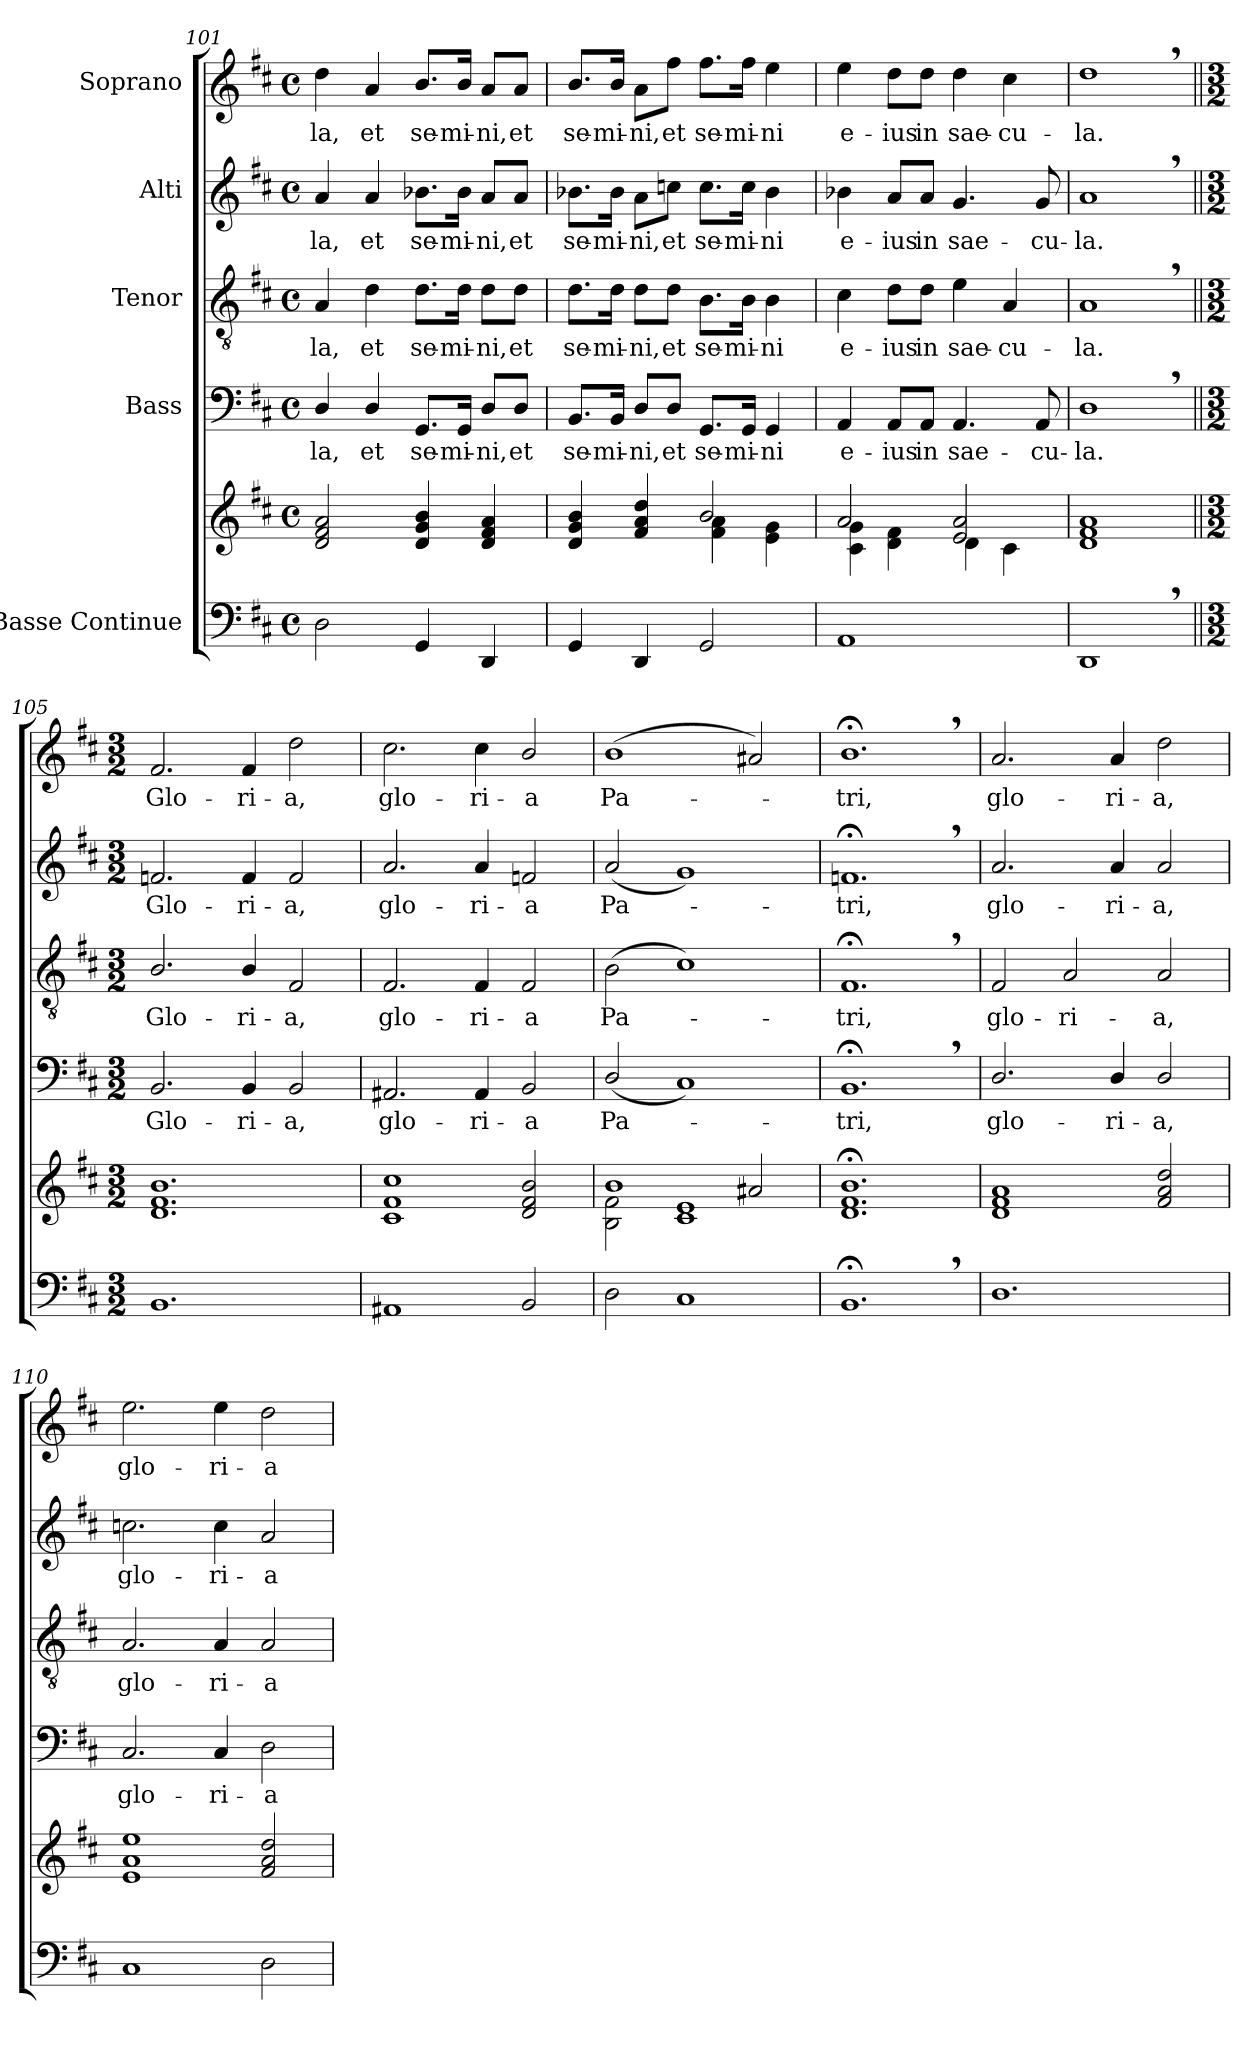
**kern	**kern	**kern	**text	**kern	**text	**kern	**text	**kern	**text
*part5	*part5	*part4	*part4	*part3	*part3	*part2	*part2	*part1	*part1
*staff6	*staff5	*staff4	*staff4	*staff3	*staff3	*staff2	*staff2	*staff1	*staff1
*I"Basse Continue	*	*I"Bass	*	*I"Tenor	*	*I"Alti	*	*I"Soprano	*
!!LO:LB:g=z
*clefF4	*clefG2	*clefF4	*	*clefGv2	*	*clefG2	*	*clefG2	*
*	*	*	*	*	*	*ITrd2c3	*	*	*
*k[f#c#]	*k[f#c#]	*k[f#c#]	*	*k[f#c#]	*	*k[f#c#g#d#a#]	*	*k[f#c#]	*
*M4/4	*M4/4	*M4/4	*	*M4/4	*	*M4/4	*	*M4/4	*
*met(c)	*met(c)	*met(c)	*	*met(c)	*	*met(c)	*	*met(c)	*
=101	=101	=101	=101	=101	=101	=101	=101	=101	=101
2D\	2d/ 2f#/ 2a/	4D!/	la,	4A!/	la,	4f#!i/	la,	4dd!\	la,
.	.	4D!/	et	4d!\	et	4f#!i/	et	4a!/	et
4GG/	4d/ 4g/ 4b/	8.GG!/L	se-	8.d!\L	se-	8.gn!i\L	se-	8.b!/L	se-
.	.	16GG!/Jk	mi-	16d!\Jk	mi-	16g!i\Jk	mi-	16b!/Jk	mi-
4DD/	4d/ 4f#/ 4a/	8D!/L	ni,	8d!\L	ni,	8f#!i/L	ni,	8a!/L	ni,
.	.	8D!/J	et	8d!\J	et	8f#!i/J	et	8a!/J	et
=102	=102	=102	=102	=102	=102	=102	=102	=102	=102
*	*^	*	*	*	*	*	*	*	*
4GG/	4d/ 4g/ 4b/	2ryy	8.BB!/L	se-	8.d!\L	se-	8.gn!i\L	se-	8.b!/L	se-
.	.	.	16BB!/Jk	mi-	16d!\Jk	mi-	16g!i\Jk	mi-	16b!/Jk	mi-
4DD/	4f#/ 4a/ 4dd/	.	8D!/L	ni,	8d!\L	ni,	8f#!i\L	ni,	8a!\L	ni,
.	.	.	8D!/J	et	8d!\J	et	8an!i\J	et	8ff#!\J	et
2GG/	2b/	4f#\ 4a\	8.GG!/L	se-	8.B!\L	se-	8.a!i\L	se-	8.ff#!\L	se-
.	.	.	16GG!/Jk	mi-	16B!\Jk	mi-	16a!i\Jk	mi-	16ff#!\Jk	mi-
.	.	4e\ 4g\	4GG!/	ni	4B!\	ni	4g!i\	ni	4ee!\	ni
=103	=103	=103	=103	=103	=103	=103	=103	=103	=103	=103
1AA	2a/	4c#\ 4g\	4AA!/	e-	4c#!\	e-	4gn!i\	e-	4ee!\	e-
.	.	4d\ 4f#\	8AA!/L	ius	8d!\L	ius	8f#!i/L	ius	8dd!\L	ius
.	.	.	8AA!/J	in	8d!\J	in	8f#!i/J	in	8dd!\J	in
.	2e/ 2a/	4d\	4.AA!/	sae-	4e!\	sae-	4.e!i/	sae-	4dd!\	sae-
.	.	4c#\	.	.	4A!/	cu-	.	.	4cc#!\	cu-
.	.	.	8AA!/	cu-	.	.	8e!i/	cu-	.	.
*	*v	*v	*	*	*	*	*	*	*	*
=104	=104	=104	=104	=104	=104	=104	=104	=104	=104
1DD,	1d 1f# 1a	1D,!	la.	1A,!	la.	1f#,!i	la.	1dd,!	la.
!!LO:PB:g=z
=105||	=105||	=105||	=105||	=105||	=105||	=105||	=105||	=105||	=105||
*M3/2	*M3/2	*M3/2	*	*M3/2	*	*M3/2	*	*M3/2	*
*	*	*	*	*	*	*	*	*MM120	*
1.BB	1.d 1.f# 1.b	2.BB!/	Glo-	2.B!/	Glo-	2.dn!i/	Glo-	2.f#!/	Glo-
.	.	4BB!/	ri-	4B!/	ri-	4d!i/	ri-	4f#!/	ri-
.	.	2BB!/	a,	2F#!/	a,	2d!i/	a,	2dd!\	a,
=106	=106	=106	=106	=106	=106	=106	=106	=106	=106
1AA#X	1c# 1f# 1cc#	2.AA#X!/	glo-	2.F#!/	glo-	2.f#!i/	glo-	2.cc#!\	glo-
.	.	4AA#!/	ri-	4F#!/	ri-	4f#!i/	ri-	4cc#!\	ri-
2BB/	2d/ 2f#/ 2b/	2BB!/	a	2F#!/	a	2dn!i/	a	2b!/	a
=107	=107	=107	=107	=107	=107	=107	=107	=107	=107
*	*^	*	*	*	*	*	*	*	*
2D\	1b	2B\ 2f#\	(2D!/	Pa-	(2B!\	Pa-	(2f#!i/	Pa-	(1b!	Pa-
1C#	.	1c# 1e	1C#!)	.	1c#!)	.	1e!i)	.	.	.
.	2a#X/	.	.	.	.	.	.	.	2a#X!/)	.
*	*v	*v	*	*	*	*	*	*	*	*
=108	=108	=108	=108	=108	=108	=108	=108	=108	=108
1.BB;<,	1.d;< 1.f#;< 1.b;<	1.BB;<,!	-tri,	1.F#;<,!	-tri,	1.dn;<,!i	-tri,	1.b;<,!	-tri,
=109	=109	=109	=109	=109	=109	=109	=109	=109	=109
1.D	1d 1f# 1a	2.D!/	glo-	2F#!/	glo-	2.f#!i/	glo-	2.a!/	glo-
.	.	.	.	2A!/	ri-	.	.	.	.
.	.	4D!/	ri-	.	.	4f#!i/	ri-	4a!/	ri-
.	2f#/ 2a/ 2dd/	2D!/	a,	2A!/	a,	2f#!i/	a,	2dd!\	a,
=110	=110	=110	=110	=110	=110	=110	=110	=110	=110
1C#	1e 1a 1ee	2.C#!/	glo-	2.A!/	glo-	2.an!i\	glo-	2.ee!\	glo-
.	.	4C#!/	ri-	4A!/	ri-	4a!i\	ri-	4ee!\	ri-
2D\	2f#/ 2a/ 2dd/	2D!\	a	2A!/	a	2f#!i/	a	2dd!\	a
=	=	=	=	=	=	=	=	=	=
*-	*-	*-	*-	*-	*-	*-	*-	*-	*-
